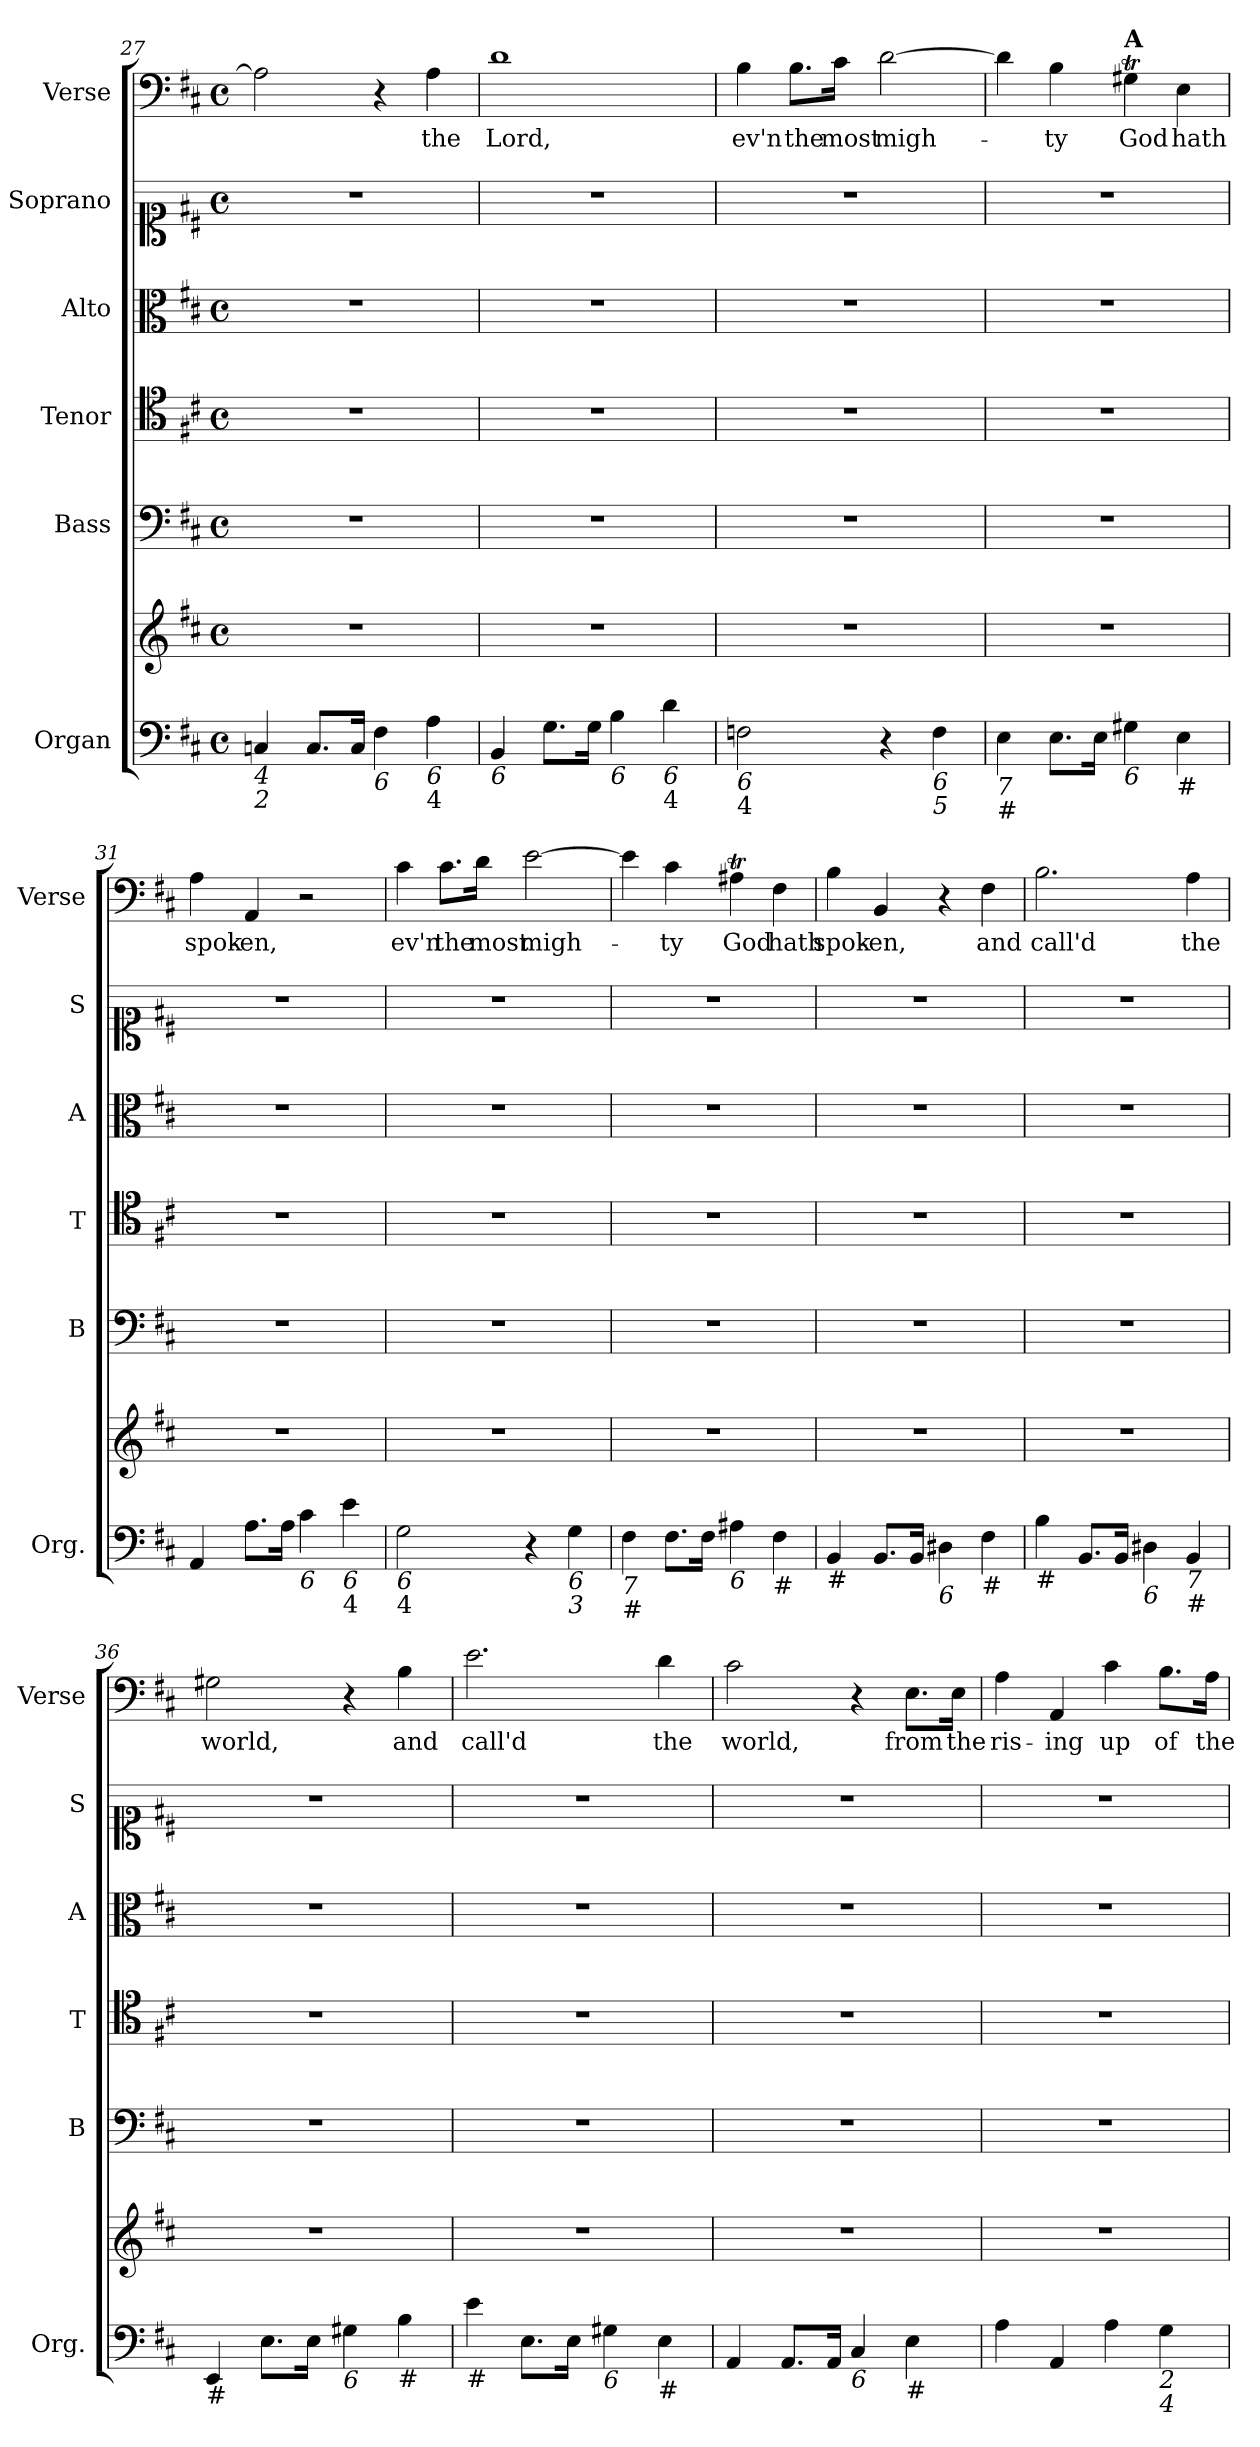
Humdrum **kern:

**kern	**kern	**kern	**kern	**kern	**kern	**kern	**text
*part6	*part6	*part5	*part4	*part3	*part2	*part1	*part1
*staff7	*staff6	*staff5	*staff4	*staff3	*staff2	*staff1	*staff1
*I"Organ	*	*I"Bass	*I"Tenor	*I"Alto	*I"Soprano	*I"Verse	*
*I'Org.	*	*I'B	*I'T	*I'A	*I'S	*I'Verse	*
*clefF4	*clefG2	*clefF4	*clefC4	*clefC3	*clefC1	*clefF4	*
*k[f#c#]	*k[f#c#]	*k[f#c#]	*k[f#c#]	*k[f#c#]	*k[f#c#]	*k[f#c#]	*
*D:	*D:	*D:	*D:	*D:	*D:	*D:	*
*M4/4	*M4/4	*M4/4	*M4/4	*M4/4	*M4/4	*M4/4	*
*met(c)	*met(c)	*met(c)	*met(c)	*met(c)	*met(c)	*met(c)	*
=27	=27	=27	=27	=27	=27	=27	=27
!LO:TX:b:i:t=4	!	!	!	!	!	!	!
!LO:TX:b:i:t=2	!	!	!	!	!	!	!
4Cn/	1r	1r	1r	1r	1r	2A\]	.
8.C/L	.	.	.	.	.	.	.
16C/Jk	.	.	.	.	.	.	.
!LO:TX:b:i:t=6	!	!	!	!	!	!	!
4F#\	.	.	.	.	.	4r	.
!LO:TX:b:i:t=6	!	!	!	!	!	!	!
!LO:TX:b:t=4	!	!	!	!	!	!	!
!	!	!	!	!	!	!	!LO:LY:b
4A\	.	.	.	.	.	4A\	the
=28	=28	=28	=28	=28	=28	=28	=28
!LO:TX:b:i:t=6	!	!	!	!	!	!	!
!	!	!	!	!	!	!	!LO:LY:b
4BB/	1r	1r	1r	1r	1r	1d	Lord,
8.G\L	.	.	.	.	.	.	.
16G\Jk	.	.	.	.	.	.	.
!LO:TX:b:i:t=6	!	!	!	!	!	!	!
4B\	.	.	.	.	.	.	.
!LO:TX:b:i:t=6	!	!	!	!	!	!	!
!LO:TX:b:t=4	!	!	!	!	!	!	!
4d\	.	.	.	.	.	.	.
=29	=29	=29	=29	=29	=29	=29	=29
!LO:TX:b:i:t=6	!	!	!	!	!	!	!
!LO:TX:b:t=4	!	!	!	!	!	!	!
!	!	!	!	!	!	!	!LO:LY:b
2Fn\	1r	1r	1r	1r	1r	4B\	ev'n
!	!	!	!	!	!	!	!LO:LY:b
.	.	.	.	.	.	8.B\L	the
!	!	!	!	!	!	!	!LO:LY:b
.	.	.	.	.	.	16c#\Jk	most
!	!	!	!	!	!	!	!LO:LY:b
4r	.	.	.	.	.	[2d\	migh-
!LO:TX:b:i:t=6	!	!	!	!	!	!	!
!LO:TX:b:i:t=5	!	!	!	!	!	!	!
4F\	.	.	.	.	.	.	.
=30	=30	=30	=30	=30	=30	=30	=30
!LO:TX:b:i:t=7	!	!	!	!	!	!	!
!LO:TX:b:t=#	!	!	!	!	!	!	!
4E\	1r	1r	1r	1r	1r	4d\]	.
!	!	!	!	!	!	!	!LO:LY:b
8.E\L	.	.	.	.	.	4B\	-ty
16E\Jk	.	.	.	.	.	.	.
!	!	!	!	!	!	!LO:TX:a:B:t=A	!
!LO:TX:b:i:t=6	!	!	!	!	!	!	!
!	!	!	!	!	!	!	!LO:LY:b
4G#X\	.	.	.	.	.	4G#Xt\	God
!LO:TX:b:t=#	!	!	!	!	!	!	!
!	!	!	!	!	!	!	!LO:LY:b
4E\	.	.	.	.	.	4E\	hath
!!LO:LB:g=z
=31	=31	=31	=31	=31	=31	=31	=31
!	!	!	!	!	!	!	!LO:LY:b
4AA/	1r	1r	1r	1r	1r	4A\	spok-
!	!	!	!	!	!	!	!LO:LY:b
8.A\L	.	.	.	.	.	4AA/	-en,
16A\Jk	.	.	.	.	.	.	.
!LO:TX:b:i:t=6	!	!	!	!	!	!	!
4c#\	.	.	.	.	.	2r	.
!LO:TX:b:i:t=6	!	!	!	!	!	!	!
!LO:TX:b:t=4	!	!	!	!	!	!	!
4e\	.	.	.	.	.	.	.
=32	=32	=32	=32	=32	=32	=32	=32
!LO:TX:b:i:t=6	!	!	!	!	!	!	!
!LO:TX:b:t=4	!	!	!	!	!	!	!
!	!	!	!	!	!	!	!LO:LY:b
2G\	1r	1r	1r	1r	1r	4c#\	ev'n
!	!	!	!	!	!	!	!LO:LY:b
.	.	.	.	.	.	8.c#\L	the
!	!	!	!	!	!	!	!LO:LY:b
.	.	.	.	.	.	16d\Jk	most
!	!	!	!	!	!	!	!LO:LY:b
4r	.	.	.	.	.	[2e\	migh-
!LO:TX:b:i:t=6	!	!	!	!	!	!	!
!LO:TX:b:i:t=3	!	!	!	!	!	!	!
4G\	.	.	.	.	.	.	.
=33	=33	=33	=33	=33	=33	=33	=33
!LO:TX:b:i:t=7	!	!	!	!	!	!	!
!LO:TX:b:t=#	!	!	!	!	!	!	!
4F#\	1r	1r	1r	1r	1r	4e\]	.
!	!	!	!	!	!	!	!LO:LY:b
8.F#\L	.	.	.	.	.	4c#\	-ty
16F#\Jk	.	.	.	.	.	.	.
!LO:TX:b:i:t=6	!	!	!	!	!	!	!
!	!	!	!	!	!	!	!LO:LY:b
4A#X\	.	.	.	.	.	4A#Xt\	God
!LO:TX:b:t=#	!	!	!	!	!	!	!
!	!	!	!	!	!	!	!LO:LY:b
4F#\	.	.	.	.	.	4F#\	hath
=34	=34	=34	=34	=34	=34	=34	=34
!LO:TX:b:t=#	!	!	!	!	!	!	!
!	!	!	!	!	!	!	!LO:LY:b
4BB/	1r	1r	1r	1r	1r	4B\	spok-
!	!	!	!	!	!	!	!LO:LY:b
8.BB/L	.	.	.	.	.	4BB/	-en,
16BB/Jk	.	.	.	.	.	.	.
!LO:TX:b:i:t=6	!	!	!	!	!	!	!
4D#X\	.	.	.	.	.	4r	.
!LO:TX:b:t=#	!	!	!	!	!	!	!
!	!	!	!	!	!	!	!LO:LY:b
4F#\	.	.	.	.	.	4F#\	and
=35	=35	=35	=35	=35	=35	=35	=35
!LO:TX:b:t=#	!	!	!	!	!	!	!
!	!	!	!	!	!	!	!LO:LY:b
4B\	1r	1r	1r	1r	1r	2.B\	call'd
8.BB/L	.	.	.	.	.	.	.
16BB/Jk	.	.	.	.	.	.	.
!LO:TX:b:i:t=6	!	!	!	!	!	!	!
4D#X\	.	.	.	.	.	.	.
!LO:TX:b:i:t=7	!	!	!	!	!	!	!
!LO:TX:b:t=#	!	!	!	!	!	!	!
!	!	!	!	!	!	!	!LO:LY:b
4BB/	.	.	.	.	.	4A\	the
!!LO:LB:g=z
=36	=36	=36	=36	=36	=36	=36	=36
!LO:TX:b:t=#	!	!	!	!	!	!	!
!	!	!	!	!	!	!	!LO:LY:b
4EE/	1r	1r	1r	1r	1r	2G#X\	world,
8.E\L	.	.	.	.	.	.	.
16E\Jk	.	.	.	.	.	.	.
!LO:TX:b:i:t=6	!	!	!	!	!	!	!
4G#X\	.	.	.	.	.	4r	.
!LO:TX:b:t=#	!	!	!	!	!	!	!
!	!	!	!	!	!	!	!LO:LY:b
4B\	.	.	.	.	.	4B\	and
=37	=37	=37	=37	=37	=37	=37	=37
!LO:TX:b:t=#	!	!	!	!	!	!	!
!	!	!	!	!	!	!	!LO:LY:b
4e\	1r	1r	1r	1r	1r	2.e\	call'd
8.E\L	.	.	.	.	.	.	.
16E\Jk	.	.	.	.	.	.	.
!LO:TX:b:i:t=6	!	!	!	!	!	!	!
4G#X\	.	.	.	.	.	.	.
!LO:TX:b:t=#	!	!	!	!	!	!	!
!	!	!	!	!	!	!	!LO:LY:b
4E\	.	.	.	.	.	4d\	the
=38	=38	=38	=38	=38	=38	=38	=38
!	!	!	!	!	!	!	!LO:LY:b
4AA/	1r	1r	1r	1r	1r	2c#\	world,
8.AA/L	.	.	.	.	.	.	.
16AA/Jk	.	.	.	.	.	.	.
!LO:TX:b:i:t=6	!	!	!	!	!	!	!
4C#/	.	.	.	.	.	4r	.
!LO:TX:b:t=#	!	!	!	!	!	!	!
!	!	!	!	!	!	!	!LO:LY:b
4E\	.	.	.	.	.	8.E\L	from
!	!	!	!	!	!	!	!LO:LY:b
.	.	.	.	.	.	16E\Jk	the
=39	=39	=39	=39	=39	=39	=39	=39
!	!	!	!	!	!	!	!LO:LY:b
4A\	1r	1r	1r	1r	1r	4A\	ris-
!	!	!	!	!	!	!	!LO:LY:b
4AA/	.	.	.	.	.	4AA/	-ing
!	!	!	!	!	!	!	!LO:LY:b
4A\	.	.	.	.	.	4c#\	up
!LO:TX:b:i:t=2	!	!	!	!	!	!	!
!LO:TX:b:i:t=4	!	!	!	!	!	!	!
!	!	!	!	!	!	!	!LO:LY:b
4G\	.	.	.	.	.	8.B\L	of
!	!	!	!	!	!	!	!LO:LY:b
.	.	.	.	.	.	16A\Jk	the
=	=	=	=	=	=	=	=
*-	*-	*-	*-	*-	*-	*-	*-
